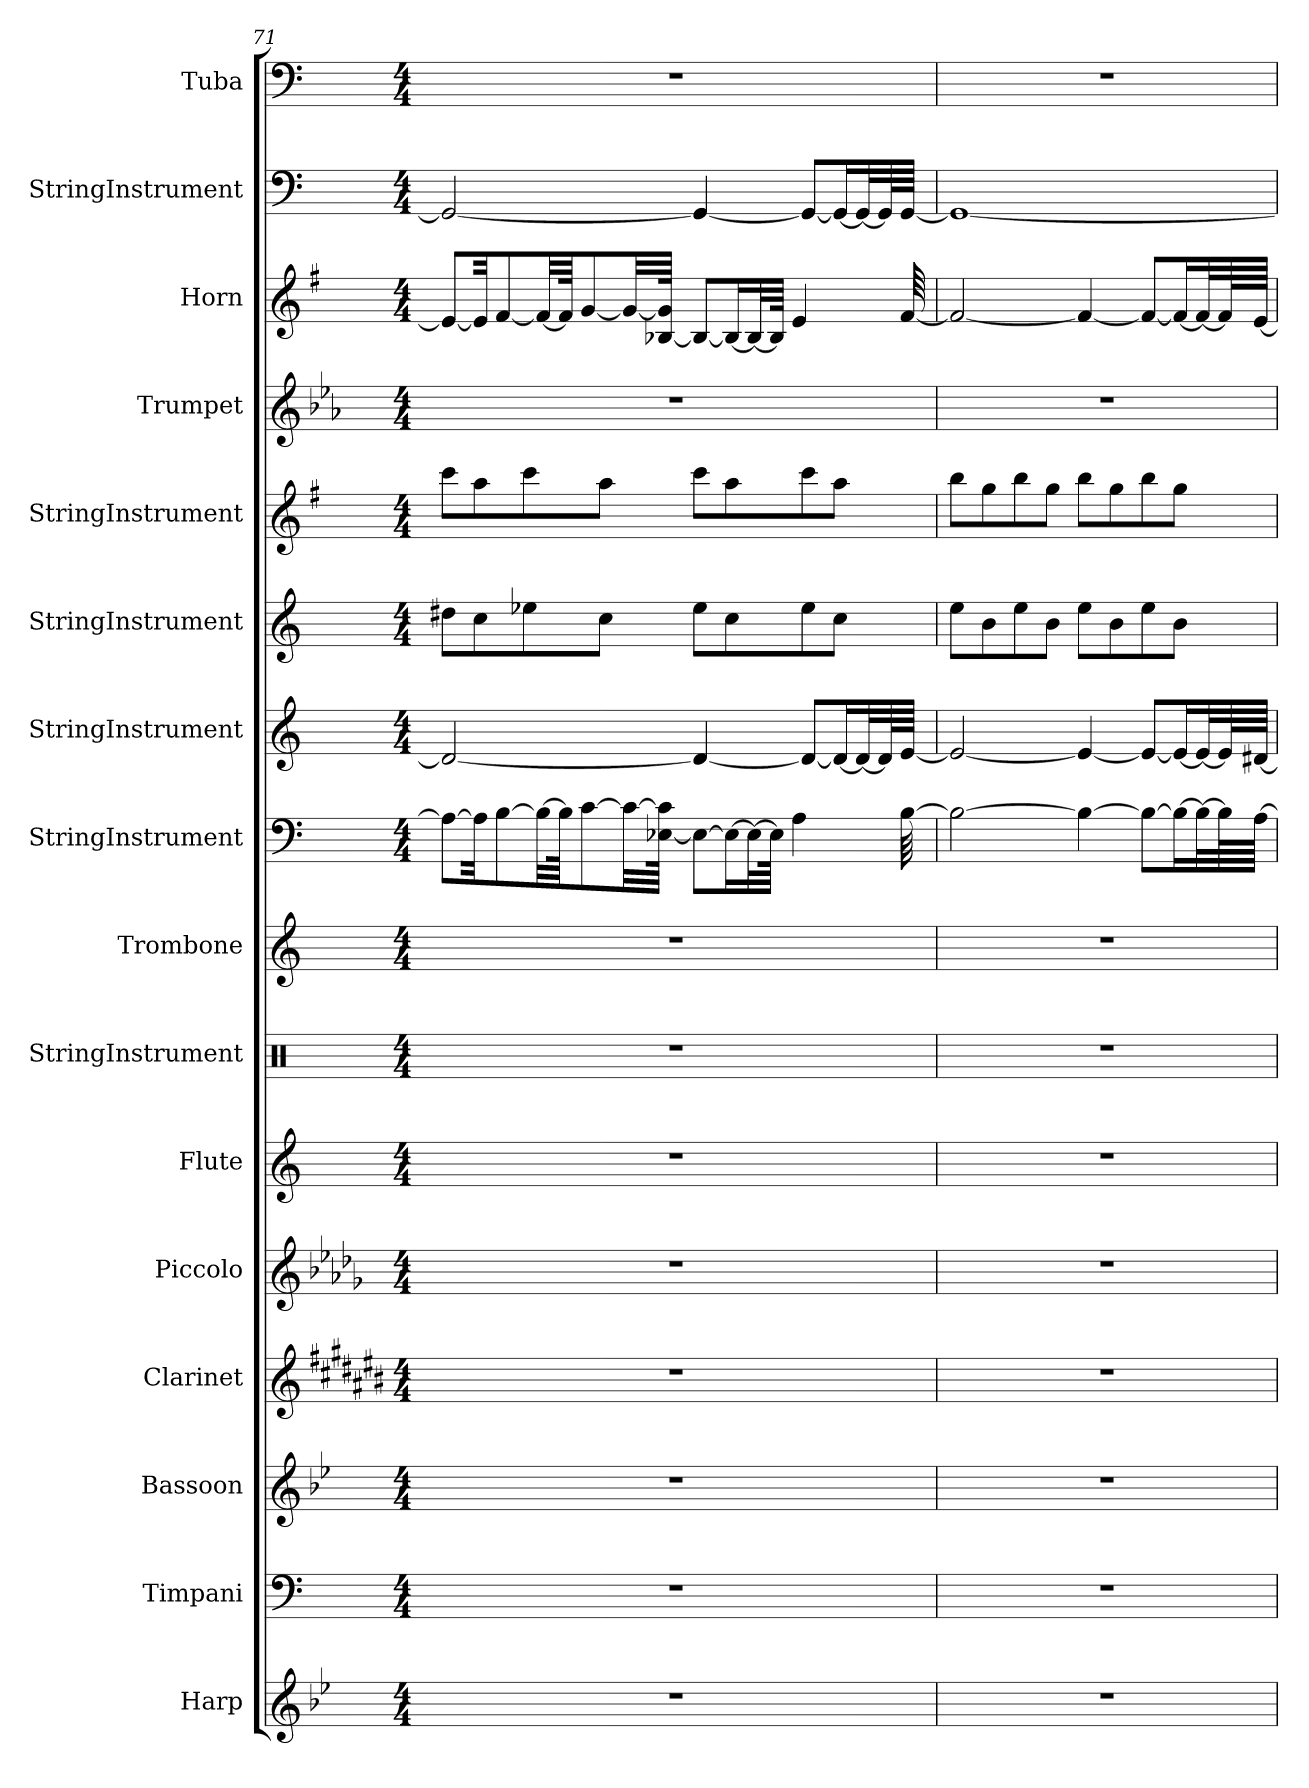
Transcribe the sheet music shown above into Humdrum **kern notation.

**kern	**kern	**kern	**kern	**kern	**kern	**kern	**kern	**kern	**kern	**kern	**kern	**kern	**kern	**kern	**kern
*part16	*part15	*part14	*part13	*part12	*part11	*part10	*part9	*part8	*part7	*part6	*part5	*part4	*part3	*part2	*part1
*staff16	*staff15	*staff14	*staff13	*staff12	*staff11	*staff10	*staff9	*staff8	*staff7	*staff6	*staff5	*staff4	*staff3	*staff2	*staff1
*I"Harp	*I"Timpani	*I"Bassoon	*I"Clarinet	*I"Piccolo	*I"Flute	*I"StringInstrument	*I"Trombone	*I"StringInstrument	*I"StringInstrument	*I"StringInstrument	*I"StringInstrument	*I"Trumpet	*I"Horn	*I"StringInstrument	*I"Tuba
*I'Hp	*I'Timp	*I'Bsn	*I'Cl	*I'Picc	*I'Fl	*I'Str	*I'Trb	*I'Str	*I'Str	*I'Str	*I'Str	*I'Tpt	*I'Hn	*I'Str	*I'Tba
*clefG2	*clefF4	*clefG2	*clefG2	*clefG2	*clefG2	*clefX	*clefG2	*clefF4	*clefG2	*clefG2	*clefG2	*clefG2	*clefG2	*clefF4	*clefF4
*	*	*	*ITrd1c2	*ITrd-7c-12	*	*	*	*	*	*	*	*ITrd1c2	*ITrd4c7	*	*
*k[b-e-]	*k[]	*k[b-e-]	*k[f#c#g#d#a#]	*k[b-e-a-d-g-]	*k[]	*k[]	*k[]	*k[]	*k[]	*k[]	*k[f#]	*k[b-e-a-d-g-]	*k[]	*k[]	*k[]
*M4/4	*M4/4	*M4/4	*M4/4	*M4/4	*M4/4	*M4/4	*M4/4	*M4/4	*M4/4	*M4/4	*M4/4	*M4/4	*M4/4	*M4/4	*M4/4
=71	=71	=71	=71	=71	=71	=71	=71	=71	=71	=71	=71	=71	=71	=71	=71
1r	1r	1r	1r	1r	1r	1r	1r	8A\L_	2d#/_	8dd#X\L	8ccc\L	1r	8A/L_	2GG/_	1r
.	.	.	.	.	.	.	.	32A\KK]	.	8cc\	8aa\	.	32A/KK]	.	.
.	.	.	.	.	.	.	.	[8B\	.	.	.	.	[8B/	.	.
.	.	.	.	.	.	.	.	.	.	8ee-X\	8ccc\	.	.	.	.
.	.	.	.	.	.	.	.	32B\LL_	.	.	.	.	32B/LL_	.	.
.	.	.	.	.	.	.	.	64B\JJK]	.	.	.	.	64B/JJK]	.	.
.	.	.	.	.	.	.	.	[8c\	.	.	.	.	[8c/	.	.
.	.	.	.	.	.	.	.	.	.	8cc\J	8aa\J	.	.	.	.
.	.	.	.	.	.	.	.	32c\LL_	.	.	.	.	32c/LL_	.	.
.	.	.	.	.	.	.	.	[64E-X\ 64c\]JJJk	.	.	.	.	[64E-X/ 64c/]JJJk	.	.
.	.	.	.	.	.	.	.	8E-\L_	4d#/_	8ee-\L	8ccc\L	.	8E-/L_	4GG/_	.
.	.	.	.	.	.	.	.	16E-\L_	.	8cc\	8aa\	.	16E-/L_	.	.
.	.	.	.	.	.	.	.	32E-\L_	.	.	.	.	32E-/L_	.	.
.	.	.	.	.	.	.	.	64E-\JJJk]	.	.	.	.	64E-/JJJk]	.	.
.	.	.	.	.	.	.	.	4A\	.	.	.	.	4A/	.	.
.	.	.	.	.	.	.	.	.	8d#/L_	8ee-\	8ccc\	.	.	8GG/L_	.
.	.	.	.	.	.	.	.	.	16d#/L_	8cc\J	8aa\J	.	.	16GG/L_	.
.	.	.	.	.	.	.	.	.	32d#/L_	.	.	.	.	32GG/L_	.
.	.	.	.	.	.	.	.	.	64d#/L]	.	.	.	.	64GG/L]	.
.	.	.	.	.	.	.	.	[64B\	[64e/JJJJ	.	.	.	[64B/	[64GG/JJJJ	.
!!LO:PB:g=z
=72	=72	=72	=72	=72	=72	=72	=72	=72	=72	=72	=72	=72	=72	=72	=72
1r	1r	1r	1r	1r	1r	1r	1r	2B\_	2e/_	8ee\L	8bb\L	1r	2B/_	1GG_	1r
.	.	.	.	.	.	.	.	.	.	8b\	8gg\	.	.	.	.
.	.	.	.	.	.	.	.	.	.	8ee\	8bb\	.	.	.	.
.	.	.	.	.	.	.	.	.	.	8b\J	8gg\J	.	.	.	.
.	.	.	.	.	.	.	.	4B\_	4e/_	8ee\L	8bb\L	.	4B/_	.	.
.	.	.	.	.	.	.	.	.	.	8b\	8gg\	.	.	.	.
.	.	.	.	.	.	.	.	8B\L_	8e/L_	8ee\	8bb\	.	8B/L_	.	.
.	.	.	.	.	.	.	.	16B\L_	16e/L_	8b\J	8gg\J	.	16B/L_	.	.
.	.	.	.	.	.	.	.	32B\L_	32e/L_	.	.	.	32B/L_	.	.
.	.	.	.	.	.	.	.	64B\L]	64e/L]	.	.	.	64B/L]	.	.
.	.	.	.	.	.	.	.	[64A\JJJJ	[64d#X/JJJJ	.	.	.	[64A/JJJJ	.	.
=	=	=	=	=	=	=	=	=	=	=	=	=	=	=	=
*-	*-	*-	*-	*-	*-	*-	*-	*-	*-	*-	*-	*-	*-	*-	*-
